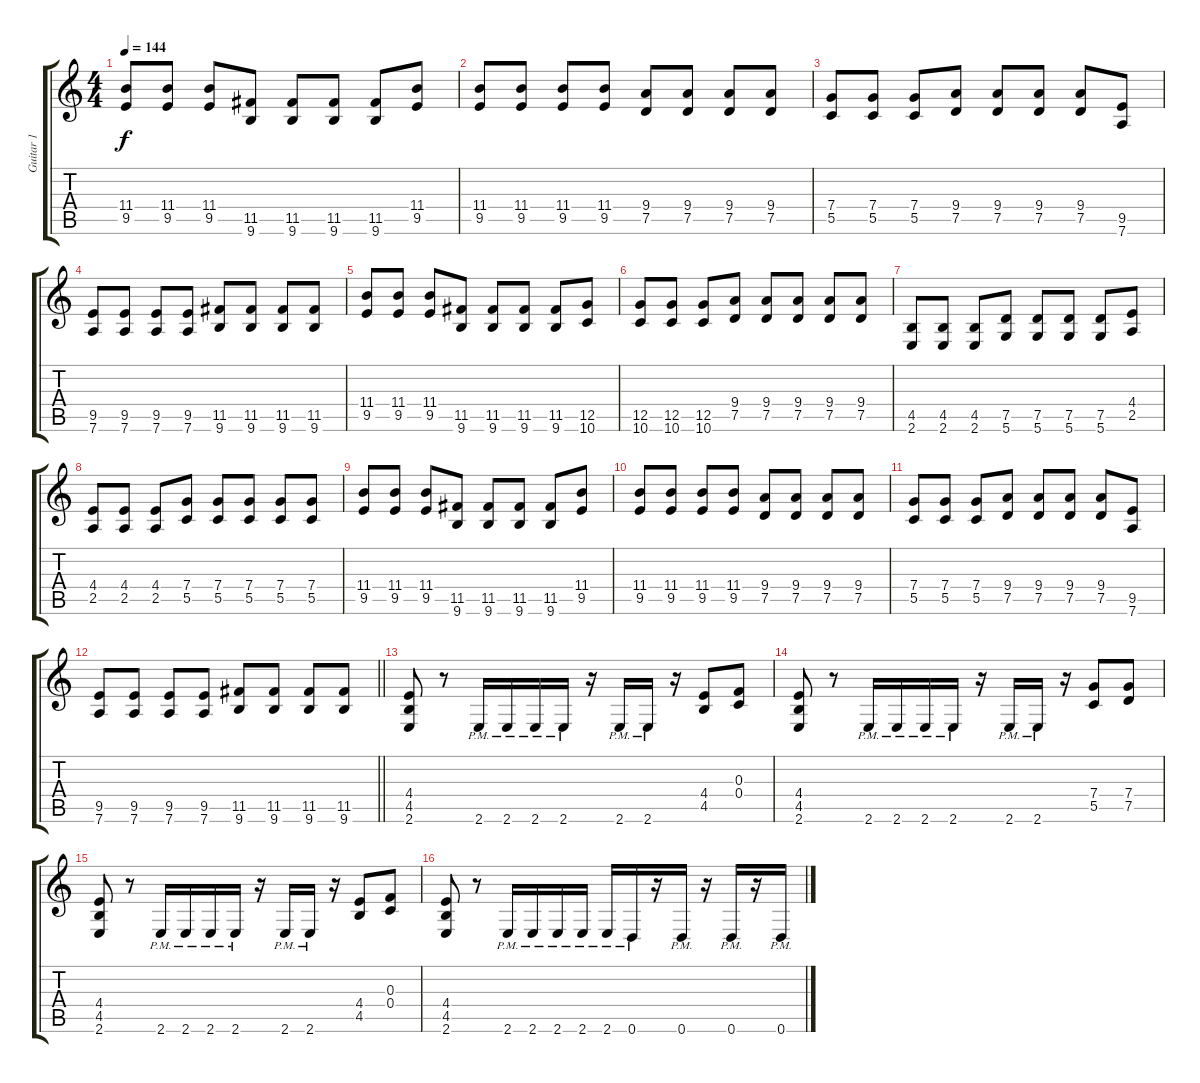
\track ("Guitar 1" "Guitar 1") {instrument distortionguitar}
\staff {score tabs}
\tuning (D4 A3 F3 C3 G2 D2) {hide}
\ts (4 4)
\tempo 144
\clef g2
\ks c
(11.4 9.5).8{dy f} (11.4 9.5).8 (11.4 9.5).8 (11.5 9.6).8 (11.5 9.6).8 (11.5 9.6).8 (11.5 9.6).8 (11.4 9.5).8 |
(11.4 9.5).8 (11.4 9.5).8 (11.4 9.5).8 (11.4 9.5).8 (9.4 7.5).8 (9.4 7.5).8 (9.4 7.5).8 (9.4 7.5).8 |
(7.4 5.5).8 (7.4 5.5).8 (7.4 5.5).8 (9.4 7.5).8 (9.4 7.5).8 (9.4 7.5).8 (9.4 7.5).8 (9.5 7.6).8 |
(9.5 7.6).8 (9.5 7.6).8 (9.5 7.6).8 (9.5 7.6).8 (11.5 9.6).8 (11.5 9.6).8 (11.5 9.6).8 (11.5 9.6).8 |
(11.4 9.5).8 (11.4 9.5).8 (11.4 9.5).8 (11.5 9.6).8 (11.5 9.6).8 (11.5 9.6).8 (11.5 9.6).8 (12.5 10.6).8 |
(12.5 10.6).8 (12.5 10.6).8 (12.5 10.6).8 (9.4 7.5).8 (9.4 7.5).8 (9.4 7.5).8 (9.4 7.5).8 (9.4 7.5).8 |
(4.5 2.6).8 (4.5 2.6).8 (4.5 2.6).8 (7.5 5.6).8 (7.5 5.6).8 (7.5 5.6).8 (7.5 5.6).8 (4.4 2.5).8 |
(4.4 2.5).8 (4.4 2.5).8 (4.4 2.5).8 (7.4 5.5).8 (7.4 5.5).8 (7.4 5.5).8 (7.4 5.5).8 (7.4 5.5).8 |
(11.4 9.5).8 (11.4 9.5).8 (11.4 9.5).8 (11.5 9.6).8 (11.5 9.6).8 (11.5 9.6).8 (11.5 9.6).8 (11.4 9.5).8 |
(11.4 9.5).8 (11.4 9.5).8 (11.4 9.5).8 (11.4 9.5).8 (9.4 7.5).8 (9.4 7.5).8 (9.4 7.5).8 (9.4 7.5).8 |
(7.4 5.5).8 (7.4 5.5).8 (7.4 5.5).8 (9.4 7.5).8 (9.4 7.5).8 (9.4 7.5).8 (9.4 7.5).8 (9.5 7.6).8 |
\barLineRight lightlight
(9.5 7.6).8 (9.5 7.6).8 (9.5 7.6).8 (9.5 7.6).8 (11.5 9.6).8 (11.5 9.6).8 (11.5 9.6).8 (11.5 9.6).8 |
\section ("" "")
(4.4 4.5 2.6).8{volume 12} r.8 2.6{pm}.16 2.6{pm}.16 2.6{pm}.16 2.6{pm}.16 r.16 2.6{pm}.16 2.6{pm}.16 r.16 (4.4 4.5).8 (0.3 0.4).8 |
(4.4 4.5 2.6).8 r.8 2.6{pm}.16 2.6{pm}.16 2.6{pm}.16 2.6{pm}.16 r.16 2.6{pm}.16 2.6{pm}.16 r.16 (7.4 5.5).8 (7.4 7.5).8 |
(4.4 4.5 2.6).8 r.8 2.6{pm}.16 2.6{pm}.16 2.6{pm}.16 2.6{pm}.16 r.16 2.6{pm}.16 2.6{pm}.16 r.16 (4.4 4.5).8 (0.3 0.4).8 |
(4.4 4.5 2.6).8 r.8 2.6{pm}.16 2.6{pm}.16 2.6{pm}.16 2.6{pm}.16 2.6{pm}.16 0.6{pm}.16 r.16 0.6{pm}.16 r.16 0.6{pm}.16 r.16 0.6{pm}.16
